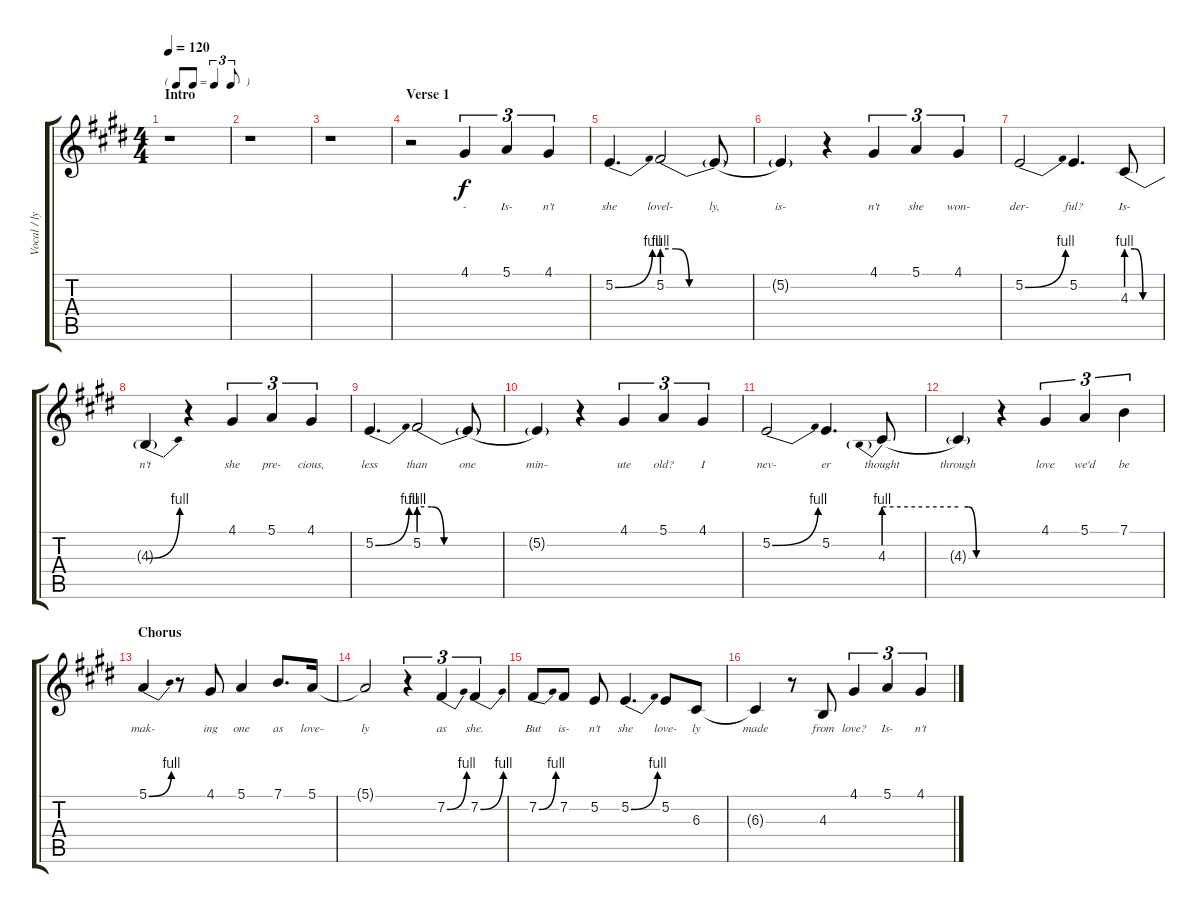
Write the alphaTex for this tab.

\track ("Vocal / lyrics" "Vocal / ly") {mute instrument shakuhachi}
\staff {score tabs}
\tuning (E4 B3 G3 D3 A2 E2) {hide}
\ts (4 4)
\tf triplet8th
\section ("" "Intro")
\tempo 120
\clef g2
\ks e
r.1{dy f instrument shakuhachi} |
r.1 |
r.1 |
\section ("" "Verse 1")
r.2 4.1.4{tu (3 2) lyrics (0 "-") lyrics (1 "") lyrics (2 "") lyrics (3 "") lyrics (4 "")} 5.1.4{tu (3 2) lyrics (0 "Is-") lyrics (1 "") lyrics (2 "") lyrics (3 "") lyrics (4 "")} 4.1.4{tu (3 2) lyrics (0 "n't") lyrics (1 "") lyrics (2 "") lyrics (3 "") lyrics (4 "")} |
5.2{be (bend 0 0 60 4)}.4{d lyrics (0 "she") lyrics (1 "") lyrics (2 "") lyrics (3 "") lyrics (4 "")} 5.2{be (custom 0 4 15 4 30 0 60 0)}.2{lyrics (0 "lovel-") lyrics (1 "") lyrics (2 "") lyrics (3 "") lyrics (4 "")} 5.2{be (hold 0 0 60 0) t}.8{lyrics (0 "ly,") lyrics (1 "") lyrics (2 "") lyrics (3 "") lyrics (4 "")} |
5.2{be (hold 0 0 60 0) t}.4{lyrics (0 "is-") lyrics (1 "") lyrics (2 "") lyrics (3 "") lyrics (4 "")} r.4 4.1.4{tu (3 2) lyrics (0 "n't") lyrics (1 "") lyrics (2 "") lyrics (3 "") lyrics (4 "")} 5.1.4{tu (3 2) lyrics (0 "she") lyrics (1 "") lyrics (2 "") lyrics (3 "") lyrics (4 "")} 4.1.4{tu (3 2) lyrics (0 "won-") lyrics (1 "") lyrics (2 "") lyrics (3 "") lyrics (4 "")} |
5.2{be (bend 0 0 60 4)}.2{lyrics (0 "der-") lyrics (1 "") lyrics (2 "") lyrics (3 "") lyrics (4 "")} 5.2.4{d lyrics (0 "ful?") lyrics (1 "") lyrics (2 "") lyrics (3 "") lyrics (4 "")} 4.3{be (custom 0 4 15 4 30 0 60 0)}.8{lyrics (0 "Is-") lyrics (1 "") lyrics (2 "") lyrics (3 "") lyrics (4 "")} |
4.3{be (bend 0 0 60 4) t}.4{lyrics (0 "n't") lyrics (1 "") lyrics (2 "") lyrics (3 "") lyrics (4 "")} r.4 4.1.4{tu (3 2) lyrics (0 "she") lyrics (1 "") lyrics (2 "") lyrics (3 "") lyrics (4 "")} 5.1.4{tu (3 2) lyrics (0 "pre-") lyrics (1 "") lyrics (2 "") lyrics (3 "") lyrics (4 "")} 4.1.4{tu (3 2) lyrics (0 "cious,") lyrics (1 "") lyrics (2 "") lyrics (3 "") lyrics (4 "")} |
5.2{be (bend 0 0 60 4)}.4{d lyrics (0 "less") lyrics (1 "") lyrics (2 "") lyrics (3 "") lyrics (4 "")} 5.2{be (custom 0 4 15 4 30 0 60 0)}.2{lyrics (0 "than") lyrics (1 "") lyrics (2 "") lyrics (3 "") lyrics (4 "")} 5.2{be (hold 0 0 60 0) t}.8{lyrics (0 "one") lyrics (1 "") lyrics (2 "") lyrics (3 "") lyrics (4 "")} |
5.2{be (hold 0 0 60 0) t}.4{lyrics (0 "min-") lyrics (1 "") lyrics (2 "") lyrics (3 "") lyrics (4 "")} r.4 4.1.4{tu (3 2) lyrics (0 "ute") lyrics (1 "") lyrics (2 "") lyrics (3 "") lyrics (4 "")} 5.1.4{tu (3 2) lyrics (0 "old?") lyrics (1 "") lyrics (2 "") lyrics (3 "") lyrics (4 "")} 4.1.4{tu (3 2) lyrics (0 "I") lyrics (1 "") lyrics (2 "") lyrics (3 "") lyrics (4 "")} |
5.2{be (bend 0 0 60 4)}.2{lyrics (0 "nev-") lyrics (1 "") lyrics (2 "") lyrics (3 "") lyrics (4 "")} 5.2.4{d lyrics (0 "er") lyrics (1 "") lyrics (2 "") lyrics (3 "") lyrics (4 "")} 4.3{be (prebend 0 4 60 4)}.8{lyrics (0 "thought") lyrics (1 "") lyrics (2 "") lyrics (3 "") lyrics (4 "")} |
4.3{be (custom 0 4 15 4 30 0 60 0) t}.4{lyrics (0 "through") lyrics (1 "") lyrics (2 "") lyrics (3 "") lyrics (4 "")} r.4 4.1.4{tu (3 2) lyrics (0 "love") lyrics (1 "") lyrics (2 "") lyrics (3 "") lyrics (4 "")} 5.1.4{tu (3 2) lyrics (0 "we'd") lyrics (1 "") lyrics (2 "") lyrics (3 "") lyrics (4 "")} 7.1.4{tu (3 2) lyrics (0 "be") lyrics (1 "") lyrics (2 "") lyrics (3 "") lyrics (4 "")} |
\section ("" "Chorus")
5.1{be (bend 0 0 60 4)}.4{lyrics (0 "mak-") lyrics (1 "") lyrics (2 "") lyrics (3 "") lyrics (4 "")} r.8 4.1.8{lyrics (0 "ing") lyrics (1 "") lyrics (2 "") lyrics (3 "") lyrics (4 "")} 5.1.4{lyrics (0 "one") lyrics (1 "") lyrics (2 "") lyrics (3 "") lyrics (4 "")} 7.1.8{d lyrics (0 "as") lyrics (1 "") lyrics (2 "") lyrics (3 "") lyrics (4 "")} 5.1.16{lyrics (0 "love-") lyrics (1 "") lyrics (2 "") lyrics (3 "") lyrics (4 "")} |
5.1{t}.2{lyrics (0 "ly") lyrics (1 "") lyrics (2 "") lyrics (3 "") lyrics (4 "")} r.4{tu (3 2)} 7.2{be (bend 0 0 60 4)}.4{tu (3 2) lyrics (0 "as") lyrics (1 "") lyrics (2 "") lyrics (3 "") lyrics (4 "")} 7.2{be (bend 0 0 60 4)}.4{tu (3 2) lyrics (0 "she.") lyrics (1 "") lyrics (2 "") lyrics (3 "") lyrics (4 "")} |
7.2{be (bend 0 0 60 4)}.8{lyrics (0 "But") lyrics (1 "") lyrics (2 "") lyrics (3 "") lyrics (4 "")} 7.2.8{lyrics (0 "is-") lyrics (1 "") lyrics (2 "") lyrics (3 "") lyrics (4 "")} 5.2.8{lyrics (0 "n't") lyrics (1 "") lyrics (2 "") lyrics (3 "") lyrics (4 "")} 5.2{be (bend 0 0 60 4)}.4{d lyrics (0 "she") lyrics (1 "") lyrics (2 "") lyrics (3 "") lyrics (4 "")} 5.2.8{lyrics (0 "love-") lyrics (1 "") lyrics (2 "") lyrics (3 "") lyrics (4 "")} 6.3.8{lyrics (0 "ly") lyrics (1 "") lyrics (2 "") lyrics (3 "") lyrics (4 "")} |
6.3{t}.4{lyrics (0 "made") lyrics (1 "") lyrics (2 "") lyrics (3 "") lyrics (4 "")} r.8 4.3.8{lyrics (0 "from") lyrics (1 "") lyrics (2 "") lyrics (3 "") lyrics (4 "")} 4.1.4{tu (3 2) lyrics (0 "love?") lyrics (1 "") lyrics (2 "") lyrics (3 "") lyrics (4 "")} 5.1.4{tu (3 2) lyrics (0 "Is-") lyrics (1 "") lyrics (2 "") lyrics (3 "") lyrics (4 "")} 4.1.4{tu (3 2) lyrics (0 "n't") lyrics (1 "") lyrics (2 "") lyrics (3 "") lyrics (4 "")}
